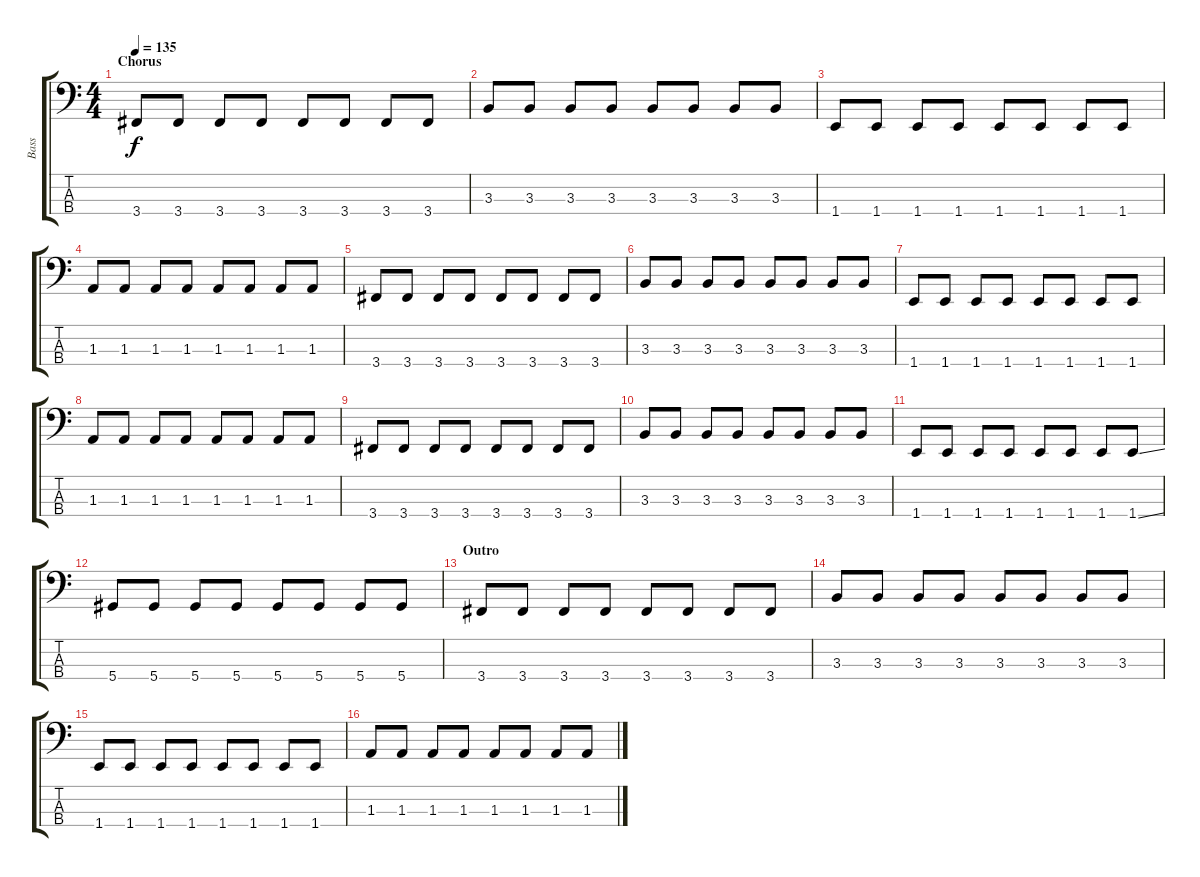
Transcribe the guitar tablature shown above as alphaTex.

\track ("Bass" "Bass") {instrument electricbasspick}
\staff {score tabs}
\tuning (Gb2 Db2 Ab1 Eb1) {hide}
\ts (4 4)
\section ("" "Chorus")
\tempo 135
\clef f4
\ks c
3.4.8{dy f} 3.4.8 3.4.8 3.4.8 3.4.8 3.4.8 3.4.8 3.4.8 |
3.3.8 3.3.8 3.3.8 3.3.8 3.3.8 3.3.8 3.3.8 3.3.8 |
1.4.8 1.4.8 1.4.8 1.4.8 1.4.8 1.4.8 1.4.8 1.4.8 |
1.3.8 1.3.8 1.3.8 1.3.8 1.3.8 1.3.8 1.3.8 1.3.8 |
3.4.8 3.4.8 3.4.8 3.4.8 3.4.8 3.4.8 3.4.8 3.4.8 |
3.3.8 3.3.8 3.3.8 3.3.8 3.3.8 3.3.8 3.3.8 3.3.8 |
1.4.8 1.4.8 1.4.8 1.4.8 1.4.8 1.4.8 1.4.8 1.4.8 |
1.3.8 1.3.8 1.3.8 1.3.8 1.3.8 1.3.8 1.3.8 1.3.8 |
3.4.8 3.4.8 3.4.8 3.4.8 3.4.8 3.4.8 3.4.8 3.4.8 |
3.3.8 3.3.8 3.3.8 3.3.8 3.3.8 3.3.8 3.3.8 3.3.8 |
1.4.8 1.4.8 1.4.8 1.4.8 1.4.8 1.4.8 1.4.8 1.4{ss}.8 |
5.4.8 5.4.8 5.4.8 5.4.8 5.4.8 5.4.8 5.4.8 5.4.8 |
\section ("" "Outro")
3.4.8 3.4.8 3.4.8 3.4.8 3.4.8 3.4.8 3.4.8 3.4.8 |
3.3.8 3.3.8 3.3.8 3.3.8 3.3.8 3.3.8 3.3.8 3.3.8 |
1.4.8 1.4.8 1.4.8 1.4.8 1.4.8 1.4.8 1.4.8 1.4.8 |
1.3.8 1.3.8 1.3.8 1.3.8 1.3.8 1.3.8 1.3.8 1.3.8
